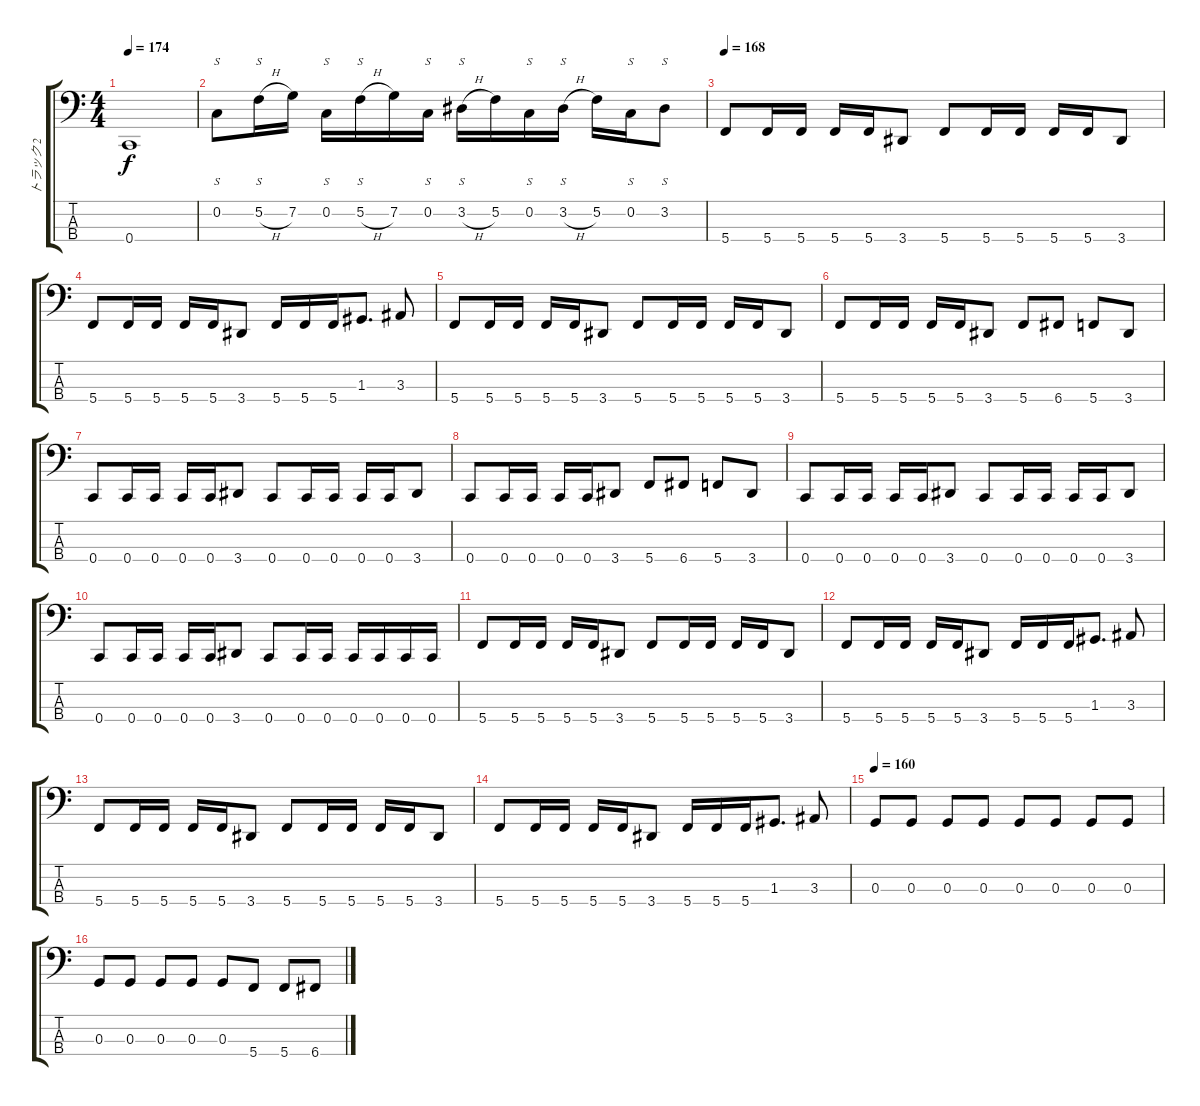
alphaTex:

\track ("トラック 2" "トラック 2") {instrument electricbassfinger}
\staff {score tabs}
\tuning (F2 C2 G1 C1) {hide}
\ts (4 4)
\tempo 174
\clef f4
\ks c
0.4.1{dy f} |
0.2.8{s} 5.2{h}.16{s} 7.2.16 0.2.16{s} 5.2{h}.16{s} 7.2.16 0.2.16{s} 3.2{h}.16{s} 5.2.16 0.2.16{s} 3.2{h}.16{s} 5.2.16 0.2.16{s} 3.2.8{s} |
\tempo 168
5.4.8 5.4.16 5.4.16 5.4.16 5.4.16 3.4.8 5.4.8 5.4.16 5.4.16 5.4.16 5.4.16 3.4.8 |
5.4.8 5.4.16 5.4.16 5.4.16 5.4.16 3.4.8 5.4.16 5.4.16 5.4.16 1.3.8{d} 3.3.8 |
5.4.8 5.4.16 5.4.16 5.4.16 5.4.16 3.4.8 5.4.8 5.4.16 5.4.16 5.4.16 5.4.16 3.4.8 |
5.4.8 5.4.16 5.4.16 5.4.16 5.4.16 3.4.8 5.4.8 6.4.8 5.4.8 3.4.8 |
0.4.8 0.4.16 0.4.16 0.4.16 0.4.16 3.4.8 0.4.8 0.4.16 0.4.16 0.4.16 0.4.16 3.4.8 |
0.4.8 0.4.16 0.4.16 0.4.16 0.4.16 3.4.8 5.4.8 6.4.8 5.4.8 3.4.8 |
0.4.8 0.4.16 0.4.16 0.4.16 0.4.16 3.4.8 0.4.8 0.4.16 0.4.16 0.4.16 0.4.16 3.4.8 |
0.4.8 0.4.16 0.4.16 0.4.16 0.4.16 3.4.8 0.4.8 0.4.16 0.4.16 0.4.16 0.4.16 0.4.16 0.4.16 |
5.4.8 5.4.16 5.4.16 5.4.16 5.4.16 3.4.8 5.4.8 5.4.16 5.4.16 5.4.16 5.4.16 3.4.8 |
5.4.8 5.4.16 5.4.16 5.4.16 5.4.16 3.4.8 5.4.16 5.4.16 5.4.16 1.3.8{d} 3.3.8 |
5.4.8 5.4.16 5.4.16 5.4.16 5.4.16 3.4.8 5.4.8 5.4.16 5.4.16 5.4.16 5.4.16 3.4.8 |
5.4.8 5.4.16 5.4.16 5.4.16 5.4.16 3.4.8 5.4.16 5.4.16 5.4.16 1.3.8{d} 3.3.8 |
\tempo 160
0.3.8 0.3.8 0.3.8 0.3.8 0.3.8 0.3.8 0.3.8 0.3.8 |
0.3.8 0.3.8 0.3.8 0.3.8 0.3.8 5.4.8 5.4.8 6.4.8
